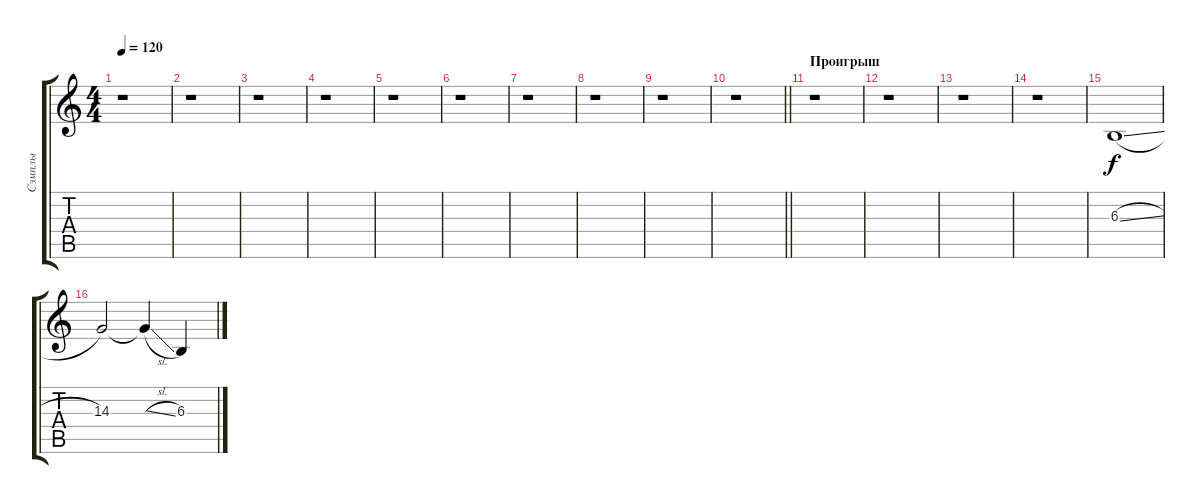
\track ("Сэмплы" "Сэмплы") {instrument synthvoice}
\staff {score tabs}
\tuning (D4 A3 F3 C3 G2 C2) {hide}
\ts (4 4)
\tempo 120
\clef g2
\ks c
r.1{dy f} |
r.1 |
r.1 |
r.1 |
r.1 |
r.1 |
r.1 |
r.1 |
r.1 |
\barLineRight lightlight
r.1 |
\section ("" "Проигрыш")
r.1 |
r.1 |
r.1 |
r.1 |
6.3{sl}.1 |
14.3.2 14.3{sl t}.4 6.3{sl}.4
